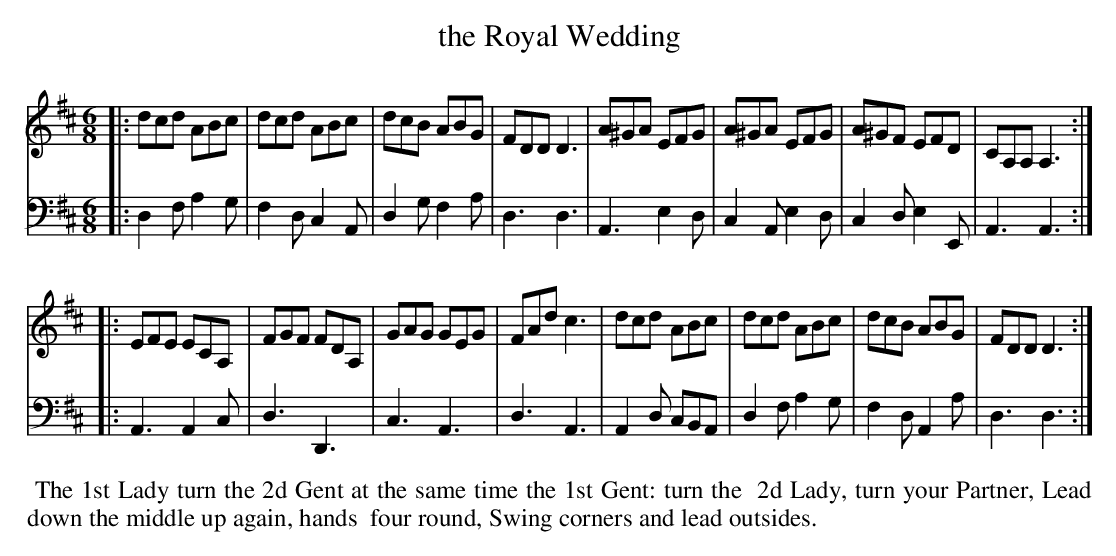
X:1
T: the Royal Wedding
M: 6/8
L: 1/8
K: D
V: 1 staves=2
|:\
dcd ABc | dcd ABc | dcB ABG | FDD D3 |\
A^GA EFG | A^GA EFG | A^GF EFD | CA,A, A,3 :|
|:\
EFE ECA, | FGF FDA, | GAG GEG | FAd c3 |\
dcd ABc | dcd ABc | dcB ABG | FDD D3 :|
V: 2 clef=bass middle=d
|:\
d2f a2g | f2d c2A | d2g f2a | d3 d3 |\
A3 e2d | c2A e2d | c2d e2E | A3 A3 :|
|:\
A3 A2c | d3 D3 | c3 A3 | d3 A3 |\
A2d cBA | d2f a2g | f2d A2a | d3 d3 :|
